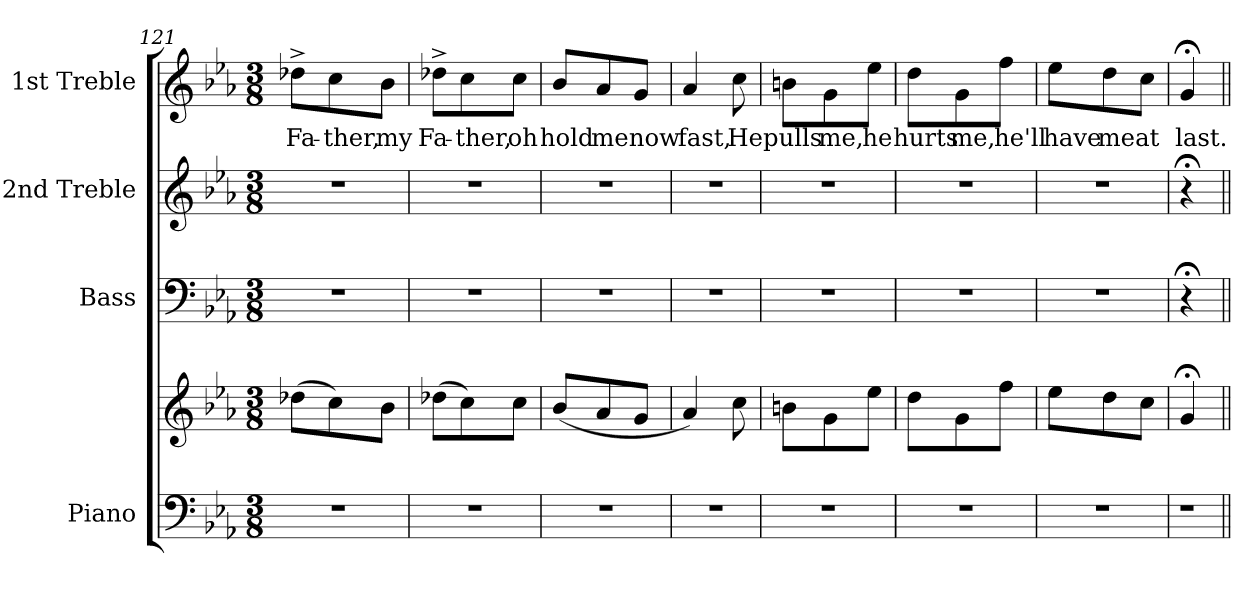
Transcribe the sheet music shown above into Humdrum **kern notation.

**kern	**kern	**kern	**kern	**kern	**text
*part4	*part4	*part3	*part2	*part1	*part1
*staff5	*staff4	*staff3	*staff2	*staff1	*staff1
*I"Piano	*	*I"Bass	*I"2nd Treble	*I"1st Treble	*
*clefF4	*clefG2	*clefF4	*clefG2	*clefG2	*
*k[b-e-a-]	*k[b-e-a-]	*k[b-e-a-]	*k[b-e-a-]	*k[b-e-a-]	*
*E-:	*E-:	*E-:	*E-:	*E-:	*
*M3/8	*M3/8	*M3/8	*M3/8	*M3/8	*
=121	=121	=121	=121	=121	=121
!LO:N:vis=1	!	!LO:N:vis=1	!LO:N:vis=1	!	!
!	!	!	!	!	!LO:LY:b:color=#000000
4.r	(8dd-Xi\L	4.r	4.r	8dd-X^i\L	Fa-
!	!	!	!	!	!LO:LY:b:color=#000000
.	8cci\)	.	.	8cci\	-ther,
!	!	!	!	!	!LO:LY:b:color=#000000
.	8b-i\J	.	.	8b-i\J	my
!!LO:LB:g=z
=122	=122	=122	=122	=122	=122
!LO:N:vis=1	!	!LO:N:vis=1	!LO:N:vis=1	!	!
!	!	!	!	!	!LO:LY:b:color=#000000
4.r	(8dd-Xi\L	4.r	4.r	8dd-X^i\L	Fa-
!	!	!	!	!	!LO:LY:b:color=#000000
.	8cci\)	.	.	8cci\	-ther,
!	!	!	!	!	!LO:LY:b:color=#000000
.	8cci\J	.	.	8cci\J	oh
=123	=123	=123	=123	=123	=123
!LO:N:vis=1	!	!LO:N:vis=1	!LO:N:vis=1	!	!
!	!	!	!	!	!LO:LY:b:color=#000000
4.r	(8b-i/L	4.r	4.r	8b-i/L	hold
!	!	!	!	!	!LO:LY:b:color=#000000
.	8a-i/	.	.	8a-i/	me
!	!	!	!	!	!LO:LY:b:color=#000000
.	8gi/J	.	.	8gi/J	now
=124	=124	=124	=124	=124	=124
!LO:N:vis=1	!	!LO:N:vis=1	!LO:N:vis=1	!	!
!	!	!	!	!	!LO:LY:b:color=#000000
4.r	4a-i/)	4.r	4.r	4a-i/	fast,
!	!	!	!	!	!LO:LY:b:color=#000000
.	8cci\	.	.	8cci\	He
=125	=125	=125	=125	=125	=125
!LO:N:vis=1	!	!LO:N:vis=1	!LO:N:vis=1	!	!
!	!	!	!	!	!LO:LY:b:color=#000000
4.r	8bni\L	4.r	4.r	8bni\L	pulls
!	!	!	!	!	!LO:LY:b:color=#000000
.	8gi\	.	.	8gi\	me,
!	!	!	!	!	!LO:LY:b:color=#000000
.	8ee-i\J	.	.	8ee-i\J	he
=126	=126	=126	=126	=126	=126
!LO:N:vis=1	!	!LO:N:vis=1	!LO:N:vis=1	!	!
!	!	!	!	!	!LO:LY:b:color=#000000
4.r	8ddi\L	4.r	4.r	8ddi\L	hurts
!	!	!	!	!	!LO:LY:b:color=#000000
.	8gi\	.	.	8gi\	me,
!	!	!	!	!	!LO:LY:b:color=#000000
.	8ffi\J	.	.	8ffi\J	he'll
=127	=127	=127	=127	=127	=127
!LO:N:vis=1	!	!LO:N:vis=1	!LO:N:vis=1	!	!
!	!	!	!	!	!LO:LY:b:color=#000000
4.r	8ee-i\L	4.r	4.r	8ee-i\L	have
!	!	!	!	!	!LO:LY:b:color=#000000
.	8ddi\	.	.	8ddi\	me
!	!	!	!	!	!LO:LY:b:color=#000000
.	8cci\J	.	.	8cci\J	at
=128	=128	=128	=128	=128	=128
!LO:N:vis=1	!	!	!	!	!
!	!	!	!	!	!LO:LY:b:color=#000000
4r	4g;i/	4r;	4r;	4g;i/	last.
=||	=||	=||	=||	=||	=||
*-	*-	*-	*-	*-	*-
